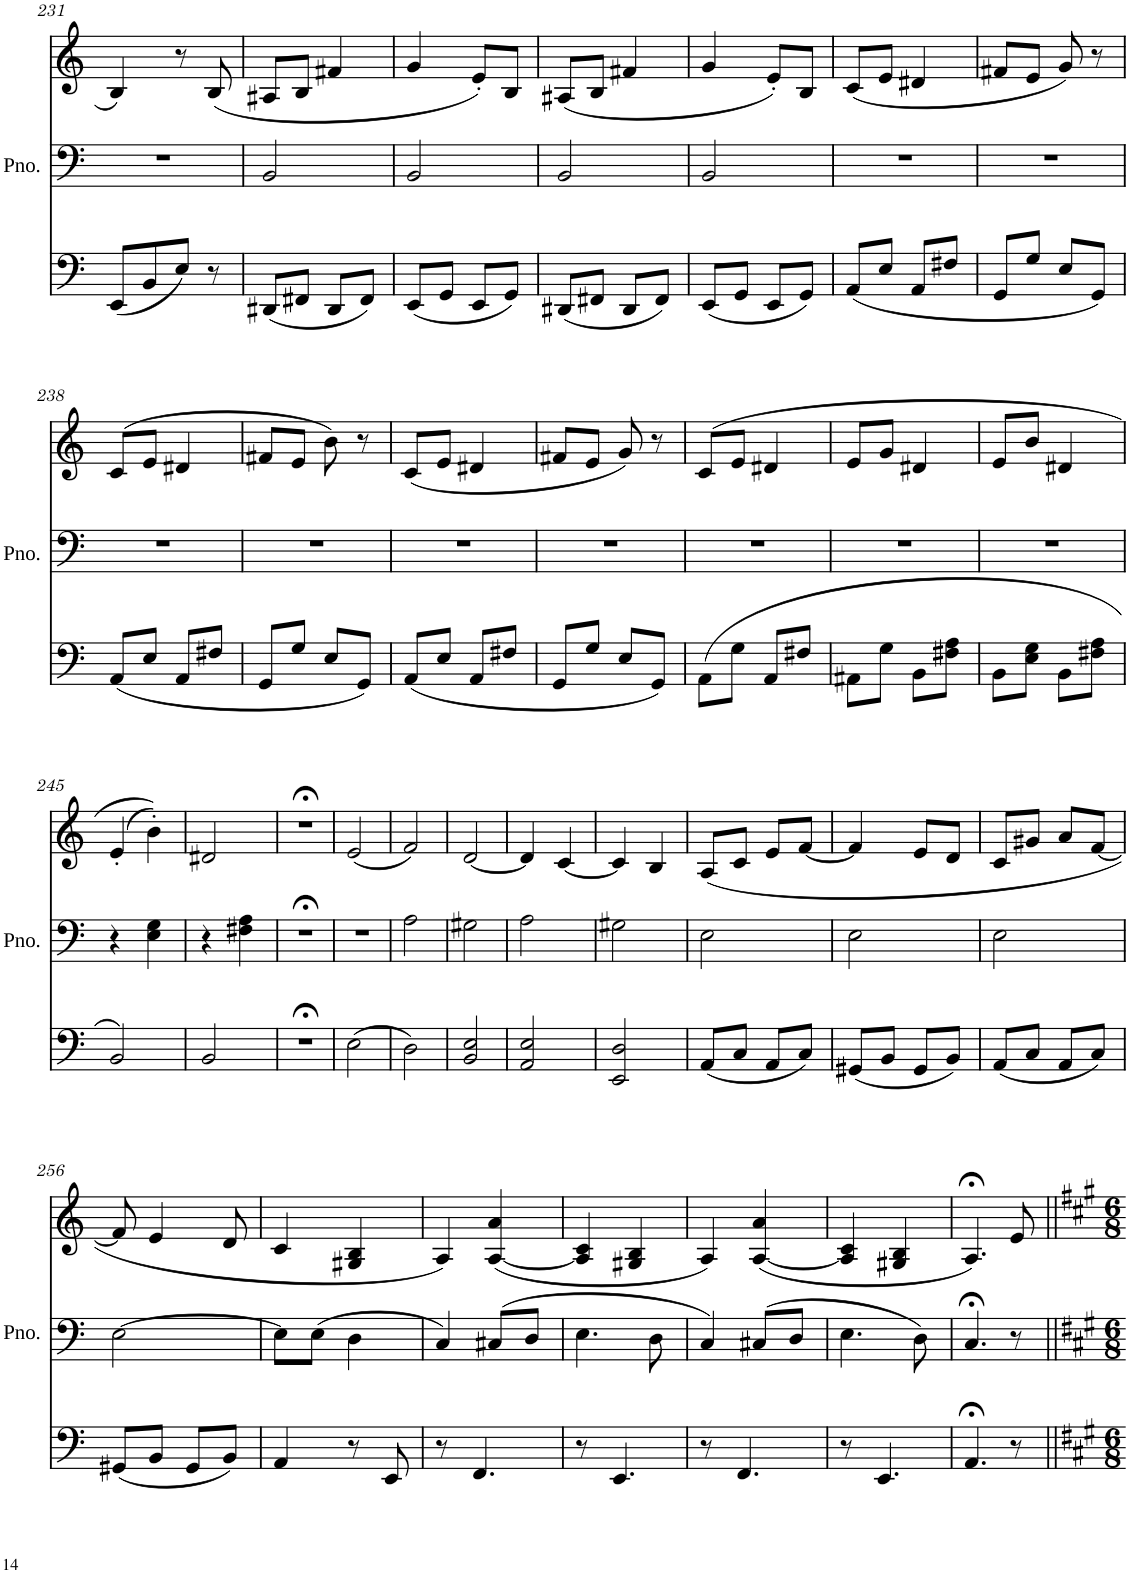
**kern	**kern	**kern
*part1	*part1	*part1
*staff3	*staff2	*staff1
*I"Piano	*	*
*I'Pno.	*	*
!!LO:PB:g=z
*clefF4	*clefF4	*clefG2
*k[]	*k[]	*k[]
*M2/4	*M2/4	*M2/4
=231	=231	=231
8EE/L	2r	4B/
8BB/	.	.
8E/J	.	8r
8r	.	(8B/
=232	=232	=232
8DD#X/L	2BB/	8A#X/L
8FF#X/J	.	8B/J
8DD#/L	.	4f#X/
8FF#/J	.	.
=233	=233	=233
8EE/L	2BB/	4g/
8GG/J	.	.
8EE/L	.	8e'/L)
8GG/J	.	8B/J
=234	=234	=234
8DD#X/L	2BB/	(8A#X/L
8FF#X/J	.	8B/J
8DD#/L	.	4f#X/
8FF#/J	.	.
=235	=235	=235
8EE/L	2BB/	4g/
8GG/J	.	.
8EE/L	.	8e'/L)
8GG/J	.	8B/J
=236	=236	=236
8AA/L	2r	(8c/L
8E/J	.	8e/J
8AA/L	.	4d#X/
8F#X/J	.	.
=237	=237	=237
8GG/L	2r	8f#X/L
8G/J	.	8e/J
8E/L	.	8g/)
8GG/J	.	8r
!!LO:LB:g=z
=238	=238	=238
8AA/L	2r	(8c/L
8E/J	.	8e/J
8AA/L	.	4d#X/
8F#X/J	.	.
=239	=239	=239
8GG/L	2r	8f#X/L
8G/J	.	8e/J
8E/L	.	8b\)
8GG/J	.	8r
=240	=240	=240
8AA/L	2r	(8c/L
8E/J	.	8e/J
8AA/L	.	4d#X/
8F#X/J	.	.
=241	=241	=241
8GG/L	2r	8f#X/L
8G/J	.	8e/J
8E/L	.	8g/)
8GG/J	.	8r
=242	=242	=242
8AA\L	2r	(8c/L
8G\J	.	8e/J
8AA/L	.	4d#X/
8F#X/J	.	.
=243	=243	=243
8AA#X\L	2r	8e/L
8G\J	.	8g/J
8BB\L	.	4d#X/
8F#X\ 8A\J	.	.
=244	=244	=244
8BB\L	2r	8e/L
8E\ 8G\J	.	8b/J
8BB\L	.	4d#X/
8F#X\ 8A\J	.	.
!!LO:LB:g=z
=245	=245	=245
2BB/	4r	(4e'/
.	4E\ 4G\	4b'\))
=246	=246	=246
2BB/	4r	2d#X/
.	4F#X\ 4A\	.
=247	=247	=247
2r;<	2r;<	2r;<
=248	=248	=248
2E\	2r	(2e/
=249	=249	=249
2D\	2A\	2f/)
=250	=250	=250
2BB/ 2E/	2G#X\	[2d/
=251	=251	=251
2AA/ 2E/	2A\	4d/]
.	.	[4c/
=252	=252	=252
2EE/ 2D/	2G#X\	4c/]
.	.	4B/
=253	=253	=253
8AA/L	2E\	(8A/L
8C/J	.	8c/J
8AA/L	.	8e/L
8C/J	.	[8f/J
=254	=254	=254
8GG#X/L	2E\	4f/]
8BB/J	.	.
8GG#/L	.	8e/L
8BB/J	.	8d/J
=255	=255	=255
8AA/L	2E\	8c/L
8C/J	.	8g#X/J
8AA/L	.	8a/L
8C/J	.	[8f/J
!!LO:LB:g=z
=256	=256	=256
8GG#X/L	[2E\	8f/]
8BB/J	.	4e/
8GG#/L	.	.
8BB/J	.	8d/
=257	=257	=257
4AA/	8E\L]	4c/
.	8E\J	.
8r	4D\	4G#X/ 4B/
8EE/	.	.
=258	=258	=258
8r	4C/	4A/)
4.FF/	.	.
.	8C#X/L	([4A/ 4a/
.	8D/J	.
=259	=259	=259
8r	4.E\	4A/] 4c/
4.EE/	.	.
.	.	4G#X/ 4B/
.	8D\	.
=260	=260	=260
8r	4C/	4A/)
4.FF/	.	.
.	8C#X/L	([4A/ 4a/
.	8D/J	.
=261	=261	=261
8r	4.E\	4A/] 4c/
4.EE/	.	.
.	.	4G#X/ 4B/
.	8D\	.
=262	=262	=262
4.AA;</	4.C;</	4.A;</)
8r	8r	8e/
=||	=||	=||
*-	*-	*-
